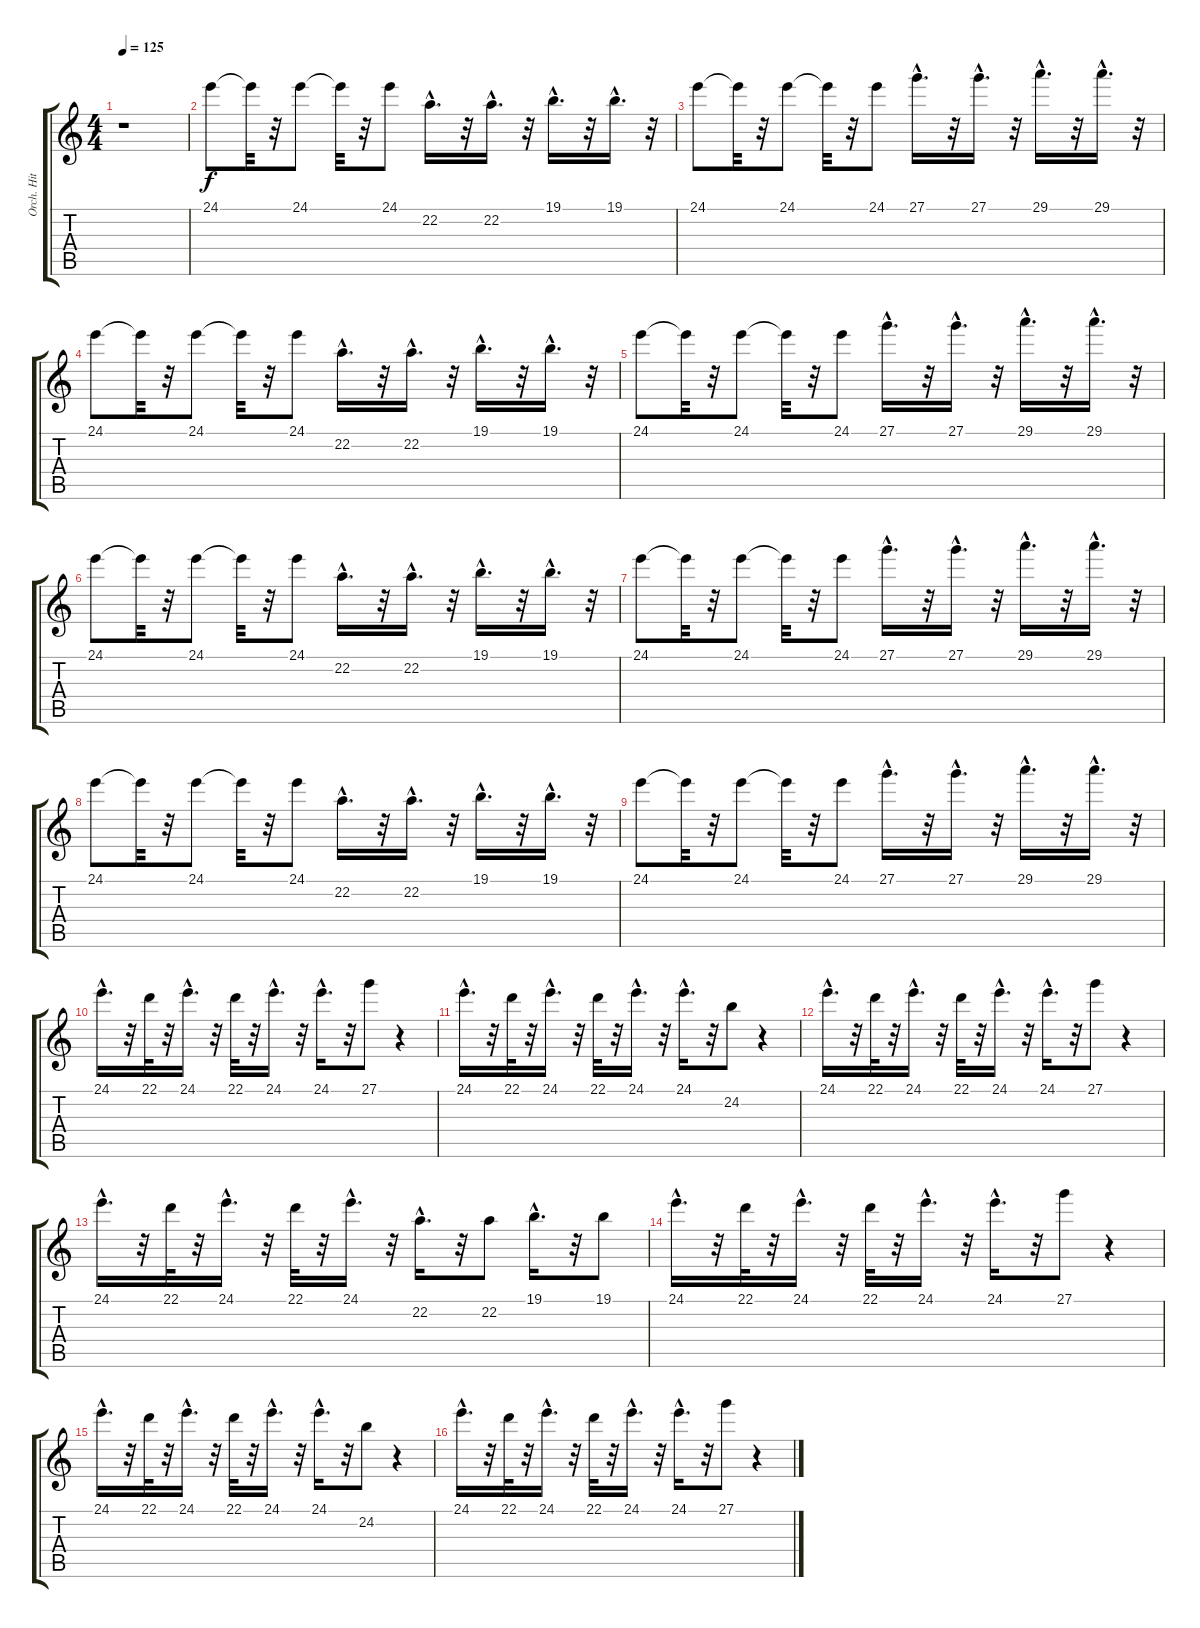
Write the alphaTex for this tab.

\track ("Orch. Hit" "Orch. Hit") {instrument orchestrahit}
\staff {score tabs}
\tuning (E4 B3 G3 D3 A2 E2) {hide}
\ts (4 4)
\tempo 125
\clef g2
\ks c
r.1{dy f} |
24.1.8 24.1{t}.32 r.32 24.1.8 24.1{t}.32 r.32 24.1.8 22.2{hac}.16{d} r.32 22.2{hac}.16{d} r.32 19.1{hac}.16{d} r.32 19.1{hac}.16{d} r.32 |
24.1.8 24.1{t}.32 r.32 24.1.8 24.1{t}.32 r.32 24.1.8 27.1{hac}.16{d} r.32 27.1{hac}.16{d} r.32 29.1{hac}.16{d} r.32 29.1{hac}.16{d} r.32 |
24.1.8 24.1{t}.32 r.32 24.1.8 24.1{t}.32 r.32 24.1.8 22.2{hac}.16{d} r.32 22.2{hac}.16{d} r.32 19.1{hac}.16{d} r.32 19.1{hac}.16{d} r.32 |
24.1.8 24.1{t}.32 r.32 24.1.8 24.1{t}.32 r.32 24.1.8 27.1{hac}.16{d} r.32 27.1{hac}.16{d} r.32 29.1{hac}.16{d} r.32 29.1{hac}.16{d} r.32 |
24.1.8 24.1{t}.32 r.32 24.1.8 24.1{t}.32 r.32 24.1.8 22.2{hac}.16{d} r.32 22.2{hac}.16{d} r.32 19.1{hac}.16{d} r.32 19.1{hac}.16{d} r.32 |
24.1.8 24.1{t}.32 r.32 24.1.8 24.1{t}.32 r.32 24.1.8 27.1{hac}.16{d} r.32 27.1{hac}.16{d} r.32 29.1{hac}.16{d} r.32 29.1{hac}.16{d} r.32 |
24.1.8 24.1{t}.32 r.32 24.1.8 24.1{t}.32 r.32 24.1.8 22.2{hac}.16{d} r.32 22.2{hac}.16{d} r.32 19.1{hac}.16{d} r.32 19.1{hac}.16{d} r.32 |
24.1.8 24.1{t}.32 r.32 24.1.8 24.1{t}.32 r.32 24.1.8 27.1{hac}.16{d} r.32 27.1{hac}.16{d} r.32 29.1{hac}.16{d} r.32 29.1{hac}.16{d} r.32 |
24.1{hac}.16{d} r.32 22.1.32 r.32 24.1{hac}.16{d} r.32 22.1.32 r.32 24.1{hac}.16{d} r.32 24.1{hac}.16{d} r.32 27.1.8 r.4 |
24.1{hac}.16{d} r.32 22.1.32 r.32 24.1{hac}.16{d} r.32 22.1.32 r.32 24.1{hac}.16{d} r.32 24.1{hac}.16{d} r.32 24.2.8 r.4 |
24.1{hac}.16{d} r.32 22.1.32 r.32 24.1{hac}.16{d} r.32 22.1.32 r.32 24.1{hac}.16{d} r.32 24.1{hac}.16{d} r.32 27.1.8 r.4 |
24.1{hac}.16{d} r.32 22.1.32 r.32 24.1{hac}.16{d} r.32 22.1.32 r.32 24.1{hac}.16{d} r.32 22.2{hac}.16{d} r.32 22.2.8 19.1{hac}.16{d} r.32 19.1.8 |
24.1{hac}.16{d} r.32 22.1.32 r.32 24.1{hac}.16{d} r.32 22.1.32 r.32 24.1{hac}.16{d} r.32 24.1{hac}.16{d} r.32 27.1.8 r.4 |
24.1{hac}.16{d} r.32 22.1.32 r.32 24.1{hac}.16{d} r.32 22.1.32 r.32 24.1{hac}.16{d} r.32 24.1{hac}.16{d} r.32 24.2.8 r.4 |
24.1{hac}.16{d} r.32 22.1.32 r.32 24.1{hac}.16{d} r.32 22.1.32 r.32 24.1{hac}.16{d} r.32 24.1{hac}.16{d} r.32 27.1.8 r.4
